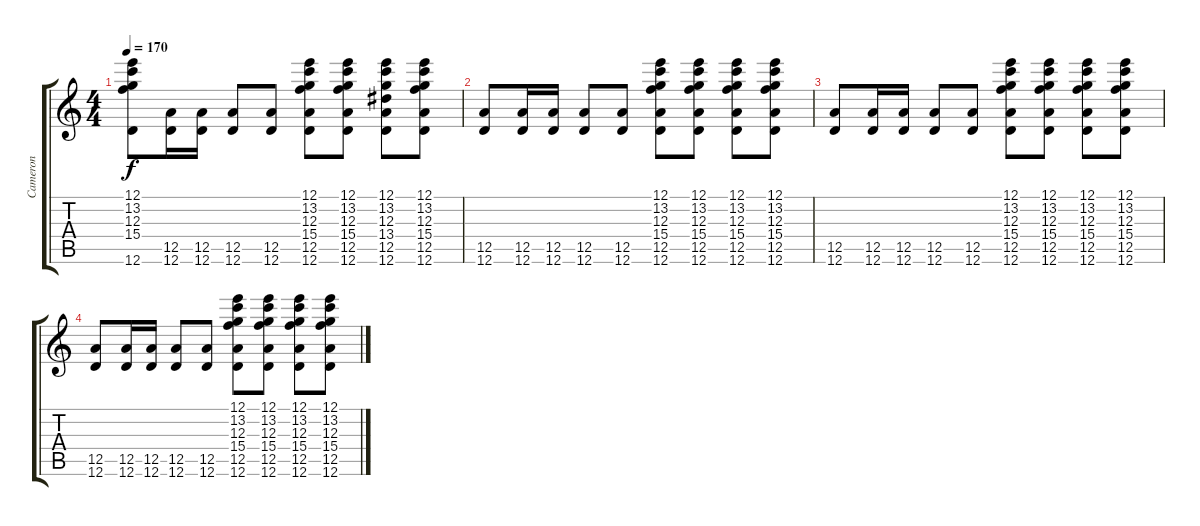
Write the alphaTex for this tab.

\track ("Cameron" "Cameron") {instrument distortionguitar}
\staff {score tabs}
\tuning (E4 B3 G3 D3 A2 D2) {hide}
\ts (4 4)
\tempo 170
\clef g2
\ks c
(12.1{t} 13.2{t} 12.3{t} 15.4{t} 12.6{t}).8{dy f} (12.5 12.6).16 (12.5 12.6).16 (12.5 12.6).8 (12.5 12.6).8 (12.1 13.2 12.3 15.4 12.5 12.6).8 (12.1 13.2 12.3 15.4 12.5 12.6).8 (12.1 13.2 12.3 13.4 12.5 12.6).8 (12.1 13.2 12.3 15.4 12.5 12.6).8 |
(12.5 12.6).8 (12.5 12.6).16 (12.5 12.6).16 (12.5 12.6).8 (12.5 12.6).8 (12.1 13.2 12.3 15.4 12.5 12.6).8 (12.1 13.2 12.3 15.4 12.5 12.6).8 (12.1 13.2 12.3 15.4 12.5 12.6).8 (12.1 13.2 12.3 15.4 12.5 12.6).8 |
(12.5 12.6).8 (12.5 12.6).16 (12.5 12.6).16 (12.5 12.6).8 (12.5 12.6).8 (12.1 13.2 12.3 15.4 12.5 12.6).8 (12.1 13.2 12.3 15.4 12.5 12.6).8 (12.1 13.2 12.3 15.4 12.5 12.6).8 (12.1 13.2 12.3 15.4 12.5 12.6).8 |
(12.5 12.6).8 (12.5 12.6).16 (12.5 12.6).16 (12.5 12.6).8 (12.5 12.6).8 (12.1 13.2 12.3 15.4 12.5 12.6).8 (12.1 13.2 12.3 15.4 12.5 12.6).8 (12.1 13.2 12.3 15.4 12.5 12.6).8 (12.1 13.2 12.3 15.4 12.5 12.6).8
